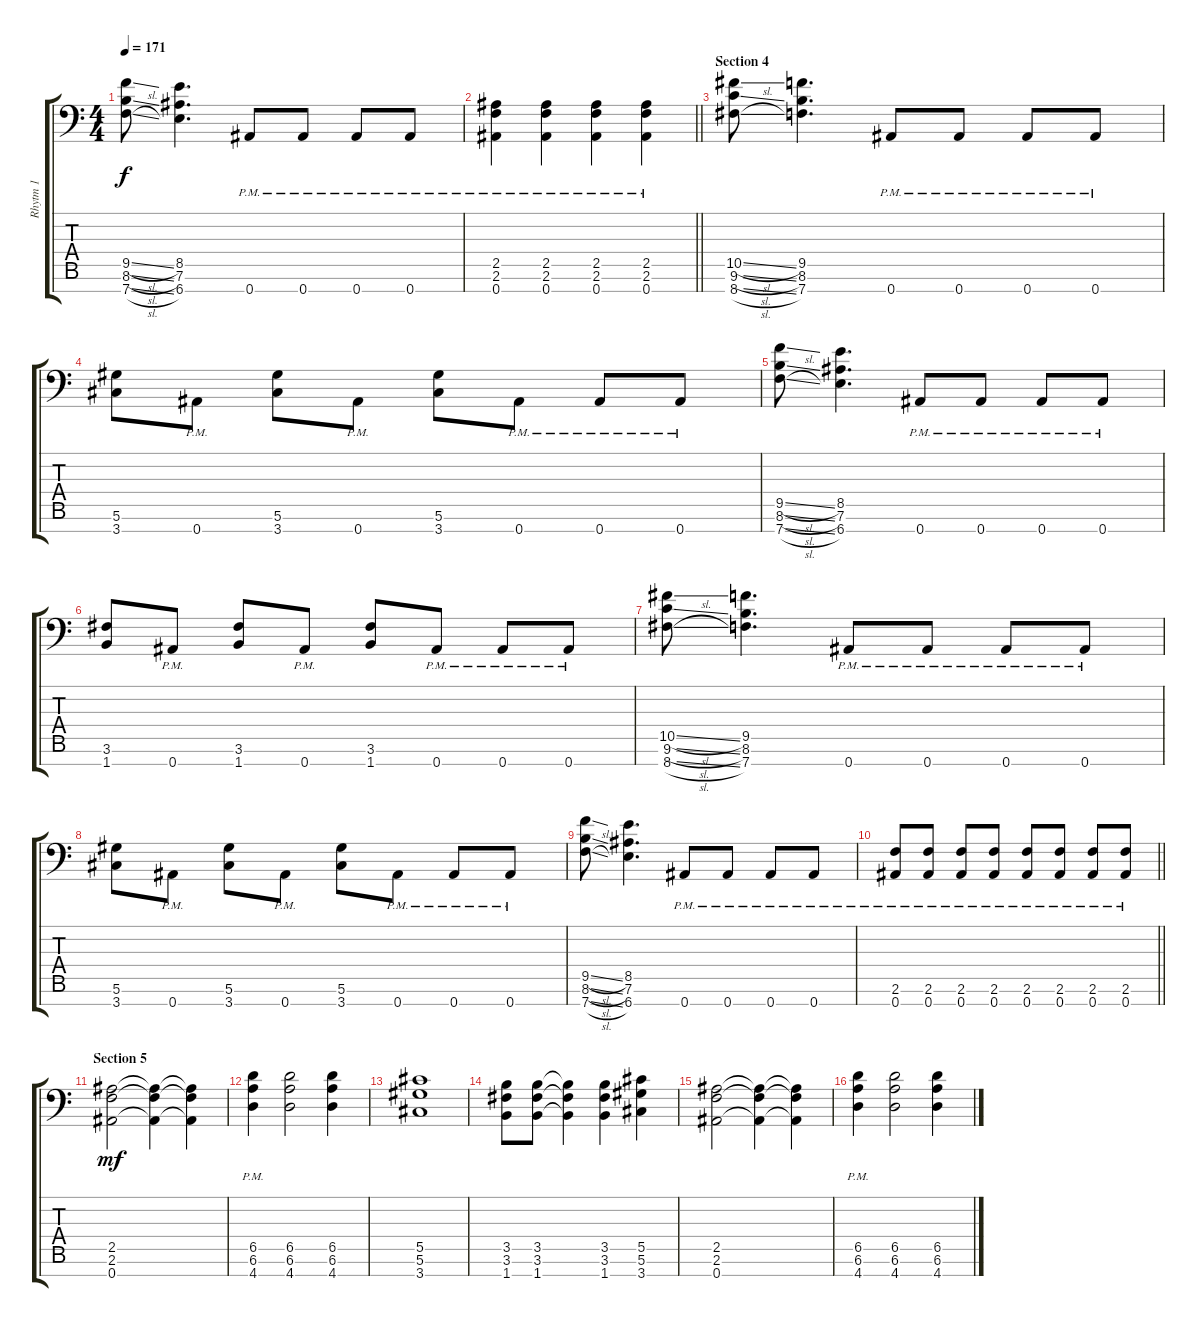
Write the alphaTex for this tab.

\track ("Rhytm 1" "Rhytm 1") {instrument distortionguitar}
\staff {score tabs}
\tuning (Eb4 Bb3 Gb3 Db3 Ab2 Eb2 Bb1) {hide}
\ts (4 4)
\tempo 171
\clef f4
\ks c
(9.5{sl} 8.6{sl} 7.7{sl}).8{dy f} (8.5 7.6 6.7).4{d} 0.7{pm}.8 0.7{pm}.8 0.7{pm}.8 0.7{pm}.8 |
\barLineRight lightlight
(2.5{pm} 2.6{pm} 0.7{pm}).4 (2.5{pm} 2.6{pm} 0.7{pm}).4 (2.5{pm} 2.6{pm} 0.7{pm}).4 (2.5{pm} 2.6{pm} 0.7{pm}).4 |
\section ("" "Section 4")
(10.5{sl} 9.6{sl} 8.7{sl}).8 (9.5 8.6 7.7).4{d} 0.7{pm}.8 0.7{pm}.8 0.7{pm}.8 0.7{pm}.8 |
(5.6 3.7).8 0.7{pm}.8 (5.6 3.7).8 0.7{pm}.8 (5.6 3.7).8 0.7{pm}.8 0.7{pm}.8 0.7{pm}.8 |
(9.5{sl} 8.6{sl} 7.7{sl}).8 (8.5 7.6 6.7).4{d} 0.7{pm}.8 0.7{pm}.8 0.7{pm}.8 0.7{pm}.8 |
(3.6 1.7).8 0.7{pm}.8 (3.6 1.7).8 0.7{pm}.8 (3.6 1.7).8 0.7{pm}.8 0.7{pm}.8 0.7{pm}.8 |
(10.5{sl} 9.6{sl} 8.7{sl}).8 (9.5 8.6 7.7).4{d} 0.7{pm}.8 0.7{pm}.8 0.7{pm}.8 0.7{pm}.8 |
(5.6 3.7).8 0.7{pm}.8 (5.6 3.7).8 0.7{pm}.8 (5.6 3.7).8 0.7{pm}.8 0.7{pm}.8 0.7{pm}.8 |
(9.5{sl} 8.6{sl} 7.7{sl}).8 (8.5 7.6 6.7).4{d} 0.7{pm}.8 0.7{pm}.8 0.7{pm}.8 0.7{pm}.8 |
\barLineRight lightlight
(2.6 0.7{pm}).8 (2.6 0.7{pm}).8 (2.6 0.7{pm}).8 (2.6 0.7{pm}).8 (2.6 0.7{pm}).8 (2.6 0.7{pm}).8 (2.6 0.7{pm}).8 (2.6 0.7{pm}).8 |
\section ("" "Section 5")
(2.5 2.6 0.7).2{dy mf} (2.5{t} 2.6{t} 0.7{t}).4 (2.5{t} 2.6{t} 0.7{t}).4 |
(6.5{pm} 6.6 4.7).4 (6.5 6.6 4.7).2 (6.5 6.6 4.7).4 |
(5.5 5.6 3.7).1 |
(3.5 3.6 1.7).8 (3.5 3.6 1.7).8 (3.5{t} 3.6{t} 1.7{t}).4 (3.5 3.6 1.7).4 (5.5 5.6 3.7).4 |
(2.5 2.6 0.7).2 (2.5{t} 2.6{t} 0.7{t}).4 (2.5{t} 2.6{t} 0.7{t}).4 |
(6.5{pm} 6.6 4.7).4 (6.5 6.6 4.7).2 (6.5 6.6 4.7).4
